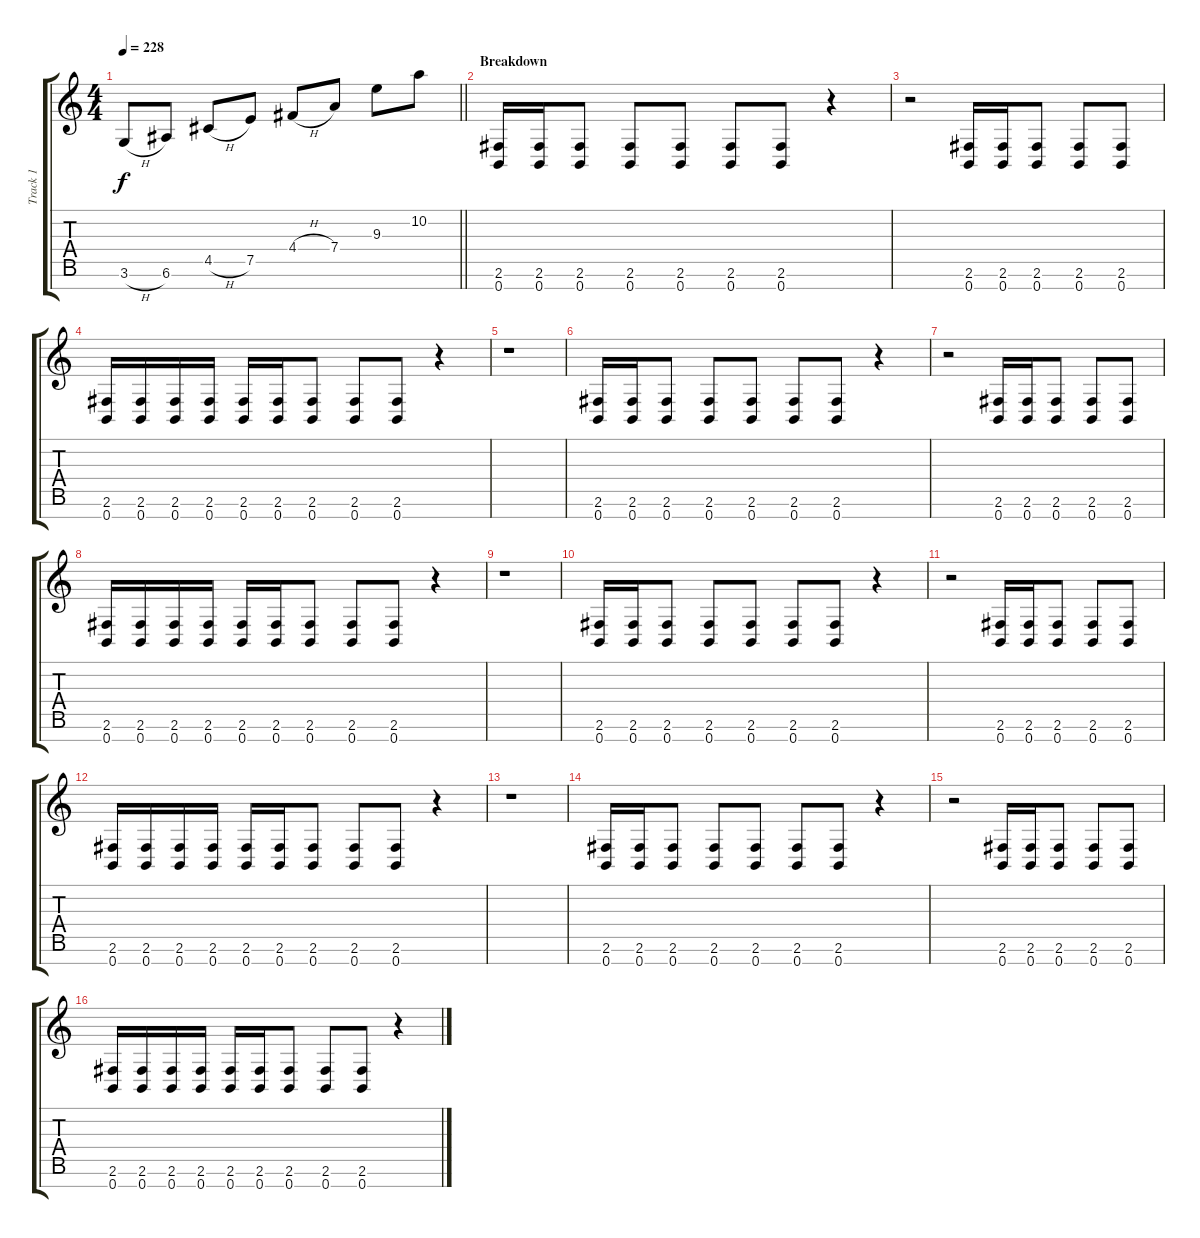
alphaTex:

\track ("Track 1" "Track 1") {instrument distortionguitar}
\staff {score tabs}
\tuning (E4 B3 G3 D3 A2 E2 B1) {hide}
\ts (4 4)
\tempo 228
\clef g2
\barLineRight lightlight
\ks c
3.6{h}.8{dy f} 6.6.8 4.5{h}.8 7.5.8 4.4{h}.8 7.4.8 9.3.8 10.2.8 |
\section ("" "Breakdown")
(2.6 0.7).16 (2.6 0.7).16 (2.6 0.7).8 (2.6 0.7).8 (2.6 0.7).8 (2.6 0.7).8 (2.6 0.7).8 r.4 |
r.2 (2.6 0.7).16 (2.6 0.7).16 (2.6 0.7).8 (2.6 0.7).8 (2.6 0.7).8 |
(2.6 0.7).16 (2.6 0.7).16 (2.6 0.7).16 (2.6 0.7).16 (2.6 0.7).16 (2.6 0.7).16 (2.6 0.7).8 (2.6 0.7).8 (2.6 0.7).8 r.4 |
r.1 |
(2.6 0.7).16 (2.6 0.7).16 (2.6 0.7).8 (2.6 0.7).8 (2.6 0.7).8 (2.6 0.7).8 (2.6 0.7).8 r.4 |
r.2 (2.6 0.7).16 (2.6 0.7).16 (2.6 0.7).8 (2.6 0.7).8 (2.6 0.7).8 |
(2.6 0.7).16 (2.6 0.7).16 (2.6 0.7).16 (2.6 0.7).16 (2.6 0.7).16 (2.6 0.7).16 (2.6 0.7).8 (2.6 0.7).8 (2.6 0.7).8 r.4 |
r.1 |
(2.6 0.7).16 (2.6 0.7).16 (2.6 0.7).8 (2.6 0.7).8 (2.6 0.7).8 (2.6 0.7).8 (2.6 0.7).8 r.4 |
r.2 (2.6 0.7).16 (2.6 0.7).16 (2.6 0.7).8 (2.6 0.7).8 (2.6 0.7).8 |
(2.6 0.7).16 (2.6 0.7).16 (2.6 0.7).16 (2.6 0.7).16 (2.6 0.7).16 (2.6 0.7).16 (2.6 0.7).8 (2.6 0.7).8 (2.6 0.7).8 r.4 |
r.1 |
(2.6 0.7).16 (2.6 0.7).16 (2.6 0.7).8 (2.6 0.7).8 (2.6 0.7).8 (2.6 0.7).8 (2.6 0.7).8 r.4 |
r.2 (2.6 0.7).16 (2.6 0.7).16 (2.6 0.7).8 (2.6 0.7).8 (2.6 0.7).8 |
(2.6 0.7).16 (2.6 0.7).16 (2.6 0.7).16 (2.6 0.7).16 (2.6 0.7).16 (2.6 0.7).16 (2.6 0.7).8 (2.6 0.7).8 (2.6 0.7).8 r.4
